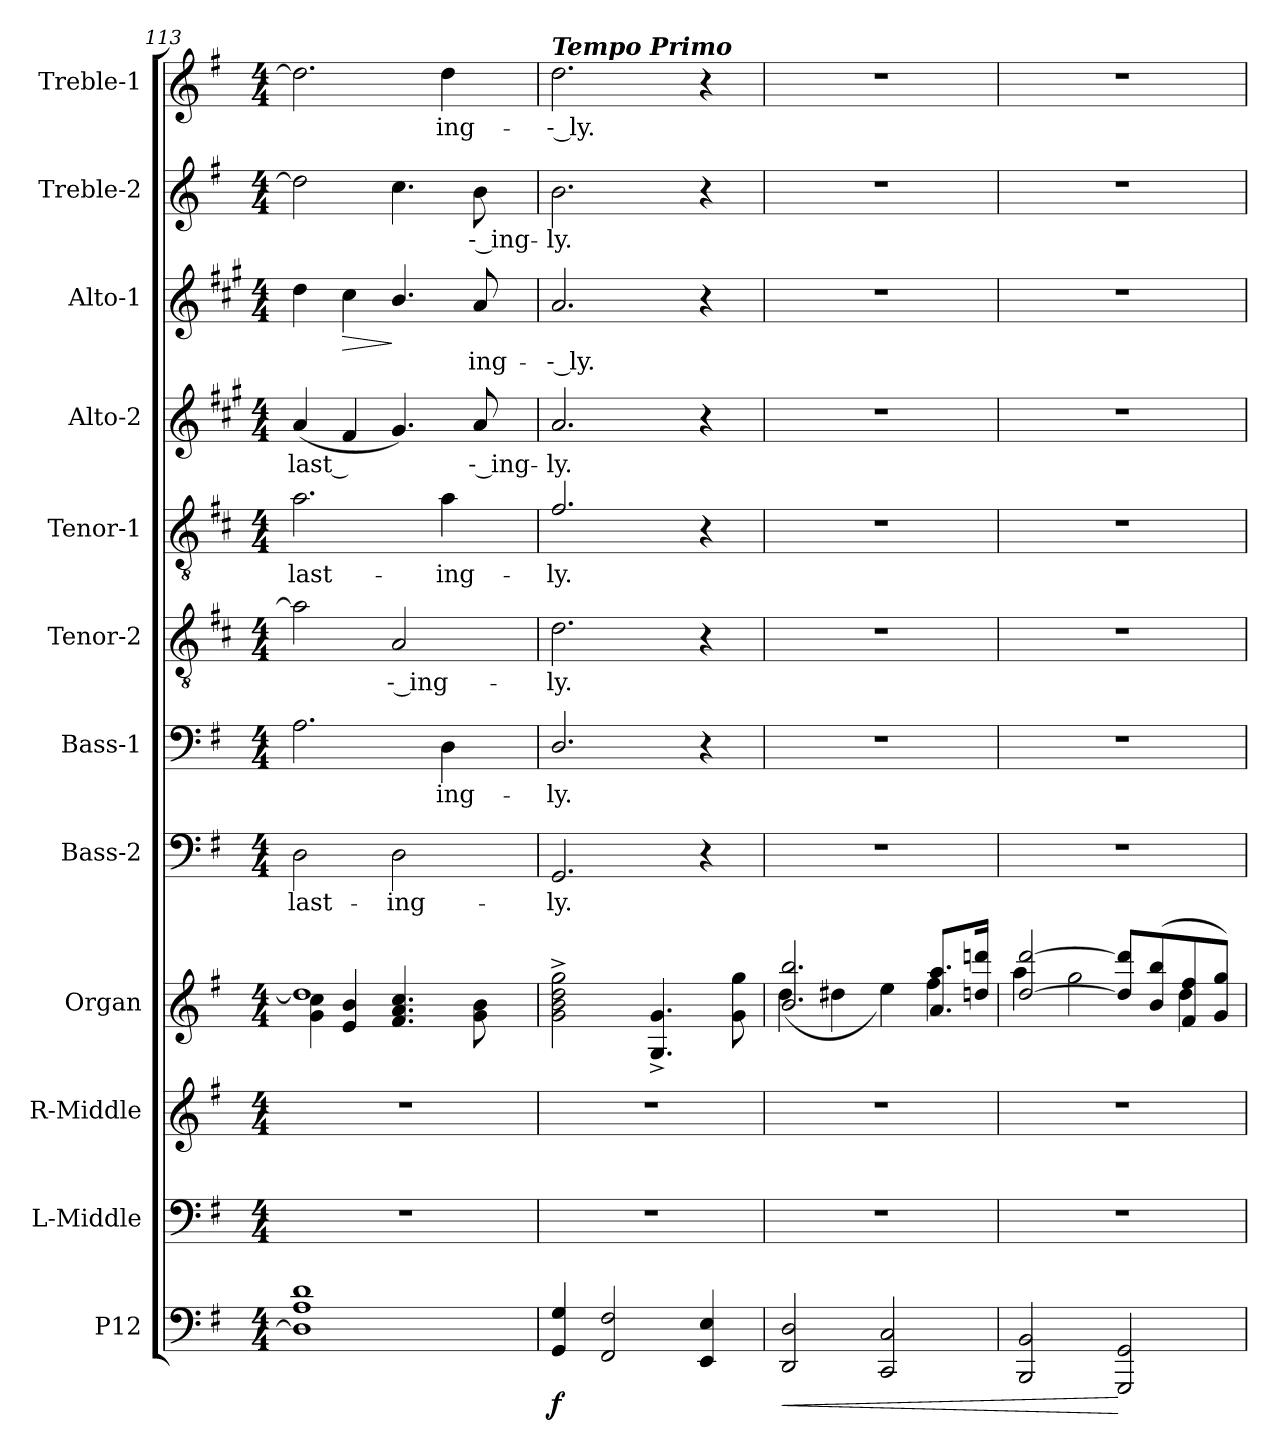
**kern	**dynam	**kern	**kern	**kern	**kern	**text	**kern	**text	**kern	**text	**kern	**text	**kern	**text	**kern	**text	**dynam	**kern	**text	**kern	**text
*part12	*part12	*part11	*part10	*part9	*part8	*part8	*part7	*part7	*part6	*part6	*part5	*part5	*part4	*part4	*part3	*part3	*part3	*part2	*part2	*part1	*part1
*staff12	*staff12	*staff11	*staff10	*staff9	*staff8	*staff8	*staff7	*staff7	*staff6	*staff6	*staff5	*staff5	*staff4	*staff4	*staff3	*staff3	*staff3	*staff2	*staff2	*staff1	*staff1
*I"P12	*	*I"L-Middle	*I"R-Middle	*I"Organ	*I"Bass-2	*	*I"Bass-1	*	*I"Tenor-2	*	*I"Tenor-1	*	*I"Alto-2	*	*I"Alto-1	*	*	*I"Treble-2	*	*I"Treble-1	*
*	*	*I'L-M	*	*I'Organ	*I'B2:	*	*I'B1:	*	*I'T2:	*	*I'T1:	*	*I'A2:	*	*I'A1:	*	*	*	*	*	*
*clefF4	*	*clefF4	*clefG2	*clefG2	*clefF4	*	*clefF4	*	*clefGv2	*	*clefGv2	*	*clefG2	*	*clefG2	*	*	*clefG2	*	*clefG2	*
*	*	*	*	*	*	*	*	*	*ITrd4c7	*	*ITrd4c7	*	*ITrd1c2	*	*ITrd1c2	*	*	*ITrd-7c-12	*	*ITrd-7c-12	*
*k[f#]	*	*k[f#]	*k[f#]	*k[f#]	*k[f#]	*	*k[f#]	*	*k[f#]	*	*k[f#]	*	*k[f#]	*	*k[f#]	*	*	*k[f#]	*	*k[f#]	*
*G:	*	*G:	*G:	*G:	*G:	*	*G:	*	*G:	*	*G:	*	*G:	*	*G:	*	*	*G:	*	*G:	*
*M4/4	*	*M4/4	*M4/4	*M4/4	*M4/4	*	*M4/4	*	*M4/4	*	*M4/4	*	*M4/4	*	*M4/4	*	*	*M4/4	*	*M4/4	*
=113	=113	=113	=113	=113	=113	=113	=113	=113	=113	=113	=113	=113	=113	=113	=113	=113	=113	=113	=113	=113	=113
*	*	*	*	*^	*	*	*	*	*	*	*	*	*	*	*	*	*	*	*	*	*
!	!	!	!	!	!	!	!LO:LY:b:color=#000000	!	!	!	!	!	!	!	!	!	!	!	!	!	!	!
!	!	!	!	!	!	!	!	!	!	!	!	!	!LO:LY:b:color=#000000	!	!	!	!	!	!	!	!	!
!	!	!	!	!	!	!	!	!	!	!	!	!	!	!	!LO:LY:b:color=#000000	!	!	!	!	!	!	!
1Di] 1Ai 1di	.	1r	1r	1ddi]	4gi\ 4cci	2Di\	-last-	2.Ai\	.	2di\]	.	2.di\	-last-	(4gi/	-last --	4cci\	.	.	2dddi\]	.	2.dddi\]	.
!	!	!	!	!	!	!	!	!	!	!	!	!	!	!	!	!	!	!LO:HP:b	!	!	!	!
.	.	.	.	.	4ei/ 4bi	.	.	.	.	.	.	.	.	4ei/	.	4bi\	.	>	.	.	.	.
!	!	!	!	!	!	!	!LO:LY:b:color=#000000	!	!	!	!	!	!	!	!	!	!	!	!	!	!	!
!	!	!	!	!	!	!	!	!	!	!	!LO:LY:b:color=#000000	!	!	!	!	!	!	!	!	!	!	!
.	.	.	.	.	4.f#i/ 4.ai 4.cci	2Di\	-ing -	.	.	2Di/	-- ing -	.	.	4.f#i/)	.	4.ai/	.	]	4.ccci\	.	.	.
!	!	!	!	!	!	!	!	!	!LO:LY:b:color=#000000	!	!	!	!	!	!	!	!	!	!	!	!	!
!	!	!	!	!	!	!	!	!	!	!	!	!	!LO:LY:b:color=#000000	!	!	!	!	!	!	!	!	!
!	!	!	!	!	!	!	!	!	!	!	!	!	!	!	!	!	!	!	!	!	!	!LO:LY:b:color=#000000
.	.	.	.	.	.	.	.	4Di\	-ing -	.	.	4di\	-ing -	.	.	.	.	.	.	.	4dddi\	-ing-
!	!	!	!	!	!	!	!	!	!	!	!	!	!	!	!LO:LY:b:color=#000000	!	!	!	!	!	!	!
!	!	!	!	!	!	!	!	!	!	!	!	!	!	!	!	!	!LO:LY:b:color=#000000	!	!	!	!	!
!	!	!	!	!	!	!	!	!	!	!	!	!	!	!	!	!	!	!	!	!LO:LY:b:color=#000000	!	!
.	.	.	.	.	8gi\ 8bi	.	.	.	.	.	.	.	.	8gi/	-- ing -	8gi/	-ing-	.	8bbi\	-- ing -	.	.
*	*	*	*	*v	*v	*	*	*	*	*	*	*	*	*	*	*	*	*	*	*	*	*
!!LO:PB:g=z
=114	=114	=114	=114	=114	=114	=114	=114	=114	=114	=114	=114	=114	=114	=114	=114	=114	=114	=114	=114	=114	=114
*	*	*	*	*^	*	*	*	*	*	*	*	*	*	*	*	*	*	*	*	*	*
!	!	!	!	!	!	!	!LO:LY:b:color=#000000	!	!	!	!	!	!	!	!	!	!	!	!	!	!	!
*	*	*	*	*v	*v	*	*	*	*	*	*	*	*	*	*	*	*	*	*	*	*	*
*	*	*	*	*^	*	*	*	*	*	*	*	*	*	*	*	*	*	*	*	*	*
!	!	!	!	!	!	!	!	!	!LO:LY:b:color=#000000	!	!	!	!	!	!	!	!	!	!	!	!	!
*	*	*	*	*v	*v	*	*	*	*	*	*	*	*	*	*	*	*	*	*	*	*	*
*	*	*	*	*^	*	*	*	*	*	*	*	*	*	*	*	*	*	*	*	*	*
!	!	!	!	!	!	!	!	!	!	!	!LO:LY:b:color=#000000	!	!	!	!	!	!	!	!	!	!	!
*	*	*	*	*v	*v	*	*	*	*	*	*	*	*	*	*	*	*	*	*	*	*	*
*	*	*	*	*^	*	*	*	*	*	*	*	*	*	*	*	*	*	*	*	*	*
!	!	!	!	!	!	!	!	!	!	!	!	!	!LO:LY:b:color=#000000	!	!	!	!	!	!	!	!	!
*	*	*	*	*v	*v	*	*	*	*	*	*	*	*	*	*	*	*	*	*	*	*	*
*	*	*	*	*^	*	*	*	*	*	*	*	*	*	*	*	*	*	*	*	*	*
!	!	!	!	!	!	!	!	!	!	!	!	!	!	!	!LO:LY:b:color=#000000	!	!	!	!	!	!	!
*	*	*	*	*v	*v	*	*	*	*	*	*	*	*	*	*	*	*	*	*	*	*	*
*	*	*	*	*^	*	*	*	*	*	*	*	*	*	*	*	*	*	*	*	*	*
!	!	!	!	!	!	!	!	!	!	!	!	!	!	!	!	!	!LO:LY:b:color=#000000	!	!	!	!	!
*	*	*	*	*v	*v	*	*	*	*	*	*	*	*	*	*	*	*	*	*	*	*	*
*	*	*	*	*^	*	*	*	*	*	*	*	*	*	*	*	*	*	*	*	*	*
!	!	!	!	!	!	!	!	!	!	!	!	!	!	!	!	!	!	!	!	!LO:LY:b:color=#000000	!	!
*	*	*	*	*v	*v	*	*	*	*	*	*	*	*	*	*	*	*	*	*	*	*	*
*	*	*	*	*^	*	*	*	*	*	*	*	*	*	*	*	*	*	*	*	*	*
!	!	!	!	!	!	!	!	!	!	!	!	!	!	!	!	!	!	!	!	!	!LO:TX:a:Bi:t=Tempo Primo	!
!	!	!	!	!LO:TX:a:Bi:t=Tempo Primo	!	!	!	!	!	!	!	!	!	!	!	!	!	!	!	!	!	!
!	!	!	!	!	!	!	!	!	!	!	!	!	!	!	!	!	!	!	!	!	!	!LO:LY:b:color=#000000
*	*	*	*	*v	*v	*	*	*	*	*	*	*	*	*	*	*	*	*	*	*	*	*
4GGi/ 4Gi	f	1r	1r	2gi\^ 2bi^ 2ddi^ 2ggi^	2.GGi/	- ly.	2.Di/	- ly.	2.Gi\	- ly.	2.Bi/	- ly.	2.gi/	- ly.	2.gi/	-- ly.	.	2.bbi\	- ly.	2.dddi\	-- ly.
2FF#i/ 2F#i	.	.	.	.	.	.	.	.	.	.	.	.	.	.	.	.	.	.	.	.	.
.	.	.	.	4.Gi/^ 4.gi^	.	.	.	.	.	.	.	.	.	.	.	.	.	.	.	.	.
4EEi/ 4Ei	.	.	.	.	4r	.	4r	.	4r	.	4r	.	4r	.	4r	.	.	4r	.	4r	.
.	.	.	.	8gi\ 8ggi	.	.	.	.	.	.	.	.	.	.	.	.	.	.	.	.	.
=115	=115	=115	=115	=115	=115	=115	=115	=115	=115	=115	=115	=115	=115	=115	=115	=115	=115	=115	=115	=115	=115
!	!LO:HP:b	!	!	!	!	!	!	!	!	!	!	!	!	!	!	!	!	!	!	!	!
*	*	*	*	*^	*	*	*	*	*	*	*	*	*	*	*	*	*	*	*	*	*
2DDi/ 2Di	<	1r	1r	2.bi/ 2.bbi	(4ddi\	1r	.	1r	.	1r	.	1r	.	1r	.	1r	.	.	1r	.	1r	.
.	.	.	.	.	4dd#Xi\	.	.	.	.	.	.	.	.	.	.	.	.	.	.	.	.	.
2CCi/ 2Ci	.	.	.	.	4eei\)	.	.	.	.	.	.	.	.	.	.	.	.	.	.	.	.	.
.	.	.	.	8.ai/ 8.aaiL	4ff#i\	.	.	.	.	.	.	.	.	.	.	.	.	.	.	.	.	.
.	.	.	.	16ddni/ 16dddniJk	.	.	.	.	.	.	.	.	.	.	.	.	.	.	.	.	.	.
=116	=116	=116	=116	=116	=116	=116	=116	=116	=116	=116	=116	=116	=116	=116	=116	=116	=116	=116	=116	=116	=116	=116
2BBBi/ 2BBi	.	1r	1r	[2ddi/ [2dddi	4aai\	1r	.	1r	.	1r	.	1r	.	1r	.	1r	.	.	1r	.	1r	.
.	.	.	.	.	2ggi\	.	.	.	.	.	.	.	.	.	.	.	.	.	.	.	.	.
2GGGi/ 2GGi	[	.	.	8ddi/] 8dddi]L	.	.	.	.	.	.	.	.	.	.	.	.	.	.	.	.	.	.
.	.	.	.	(8bi/ 8bbi	.	.	.	.	.	.	.	.	.	.	.	.	.	.	.	.	.	.
.	.	.	.	8f#i/ 8ff#i	4ddi\	.	.	.	.	.	.	.	.	.	.	.	.	.	.	.	.	.
.	.	.	.	8gi/ 8ggiJ)	.	.	.	.	.	.	.	.	.	.	.	.	.	.	.	.	.	.
*	*	*	*	*v	*v	*	*	*	*	*	*	*	*	*	*	*	*	*	*	*	*	*
=	=	=	=	=	=	=	=	=	=	=	=	=	=	=	=	=	=	=	=	=	=
*-	*-	*-	*-	*-	*-	*-	*-	*-	*-	*-	*-	*-	*-	*-	*-	*-	*-	*-	*-	*-	*-
